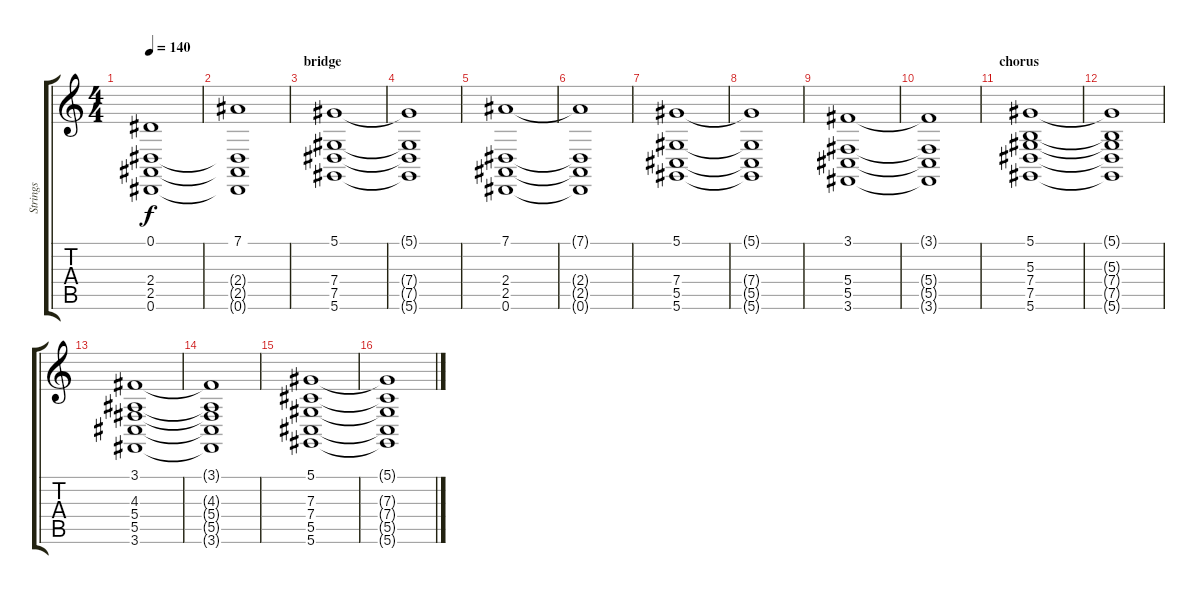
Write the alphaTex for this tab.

\track ("Strings" "Strings") {instrument stringensemble2}
\staff {score tabs}
\tuning (Eb4 Bb3 Gb3 Db3 Ab2 Eb2) {hide}
\ts (4 4)
\tempo 140
\clef g2
\ks c
(0.1 2.4 2.5 0.6).1{dy f} |
(7.1 2.4{t} 2.5{t} 0.6{t}).1 |
\section ("" "bridge")
(5.1 7.4 7.5 5.6).1 |
(5.1{t} 7.4{t} 7.5{t} 5.6{t}).1 |
(7.1 2.4 2.5 0.6).1 |
(7.1{t} 2.4{t} 2.5{t} 0.6{t}).1 |
(5.1 7.4 5.5 5.6).1 |
(5.1{t} 7.4{t} 5.5{t} 5.6{t}).1 |
(3.1 5.4 5.5 3.6).1 |
(3.1{t} 5.4{t} 5.5{t} 3.6{t}).1 |
\section ("" "chorus")
(5.1 5.3 7.4 7.5 5.6).1 |
(5.1{t} 5.3{t} 7.4{t} 7.5{t} 5.6{t}).1 |
(3.1 4.3 5.4 5.5 3.6).1 |
(3.1{t} 4.3{t} 5.4{t} 5.5{t} 3.6{t}).1 |
(5.1 7.3 7.4 5.5 5.6).1 |
(5.1{t} 7.3{t} 7.4{t} 5.5{t} 5.6{t}).1
